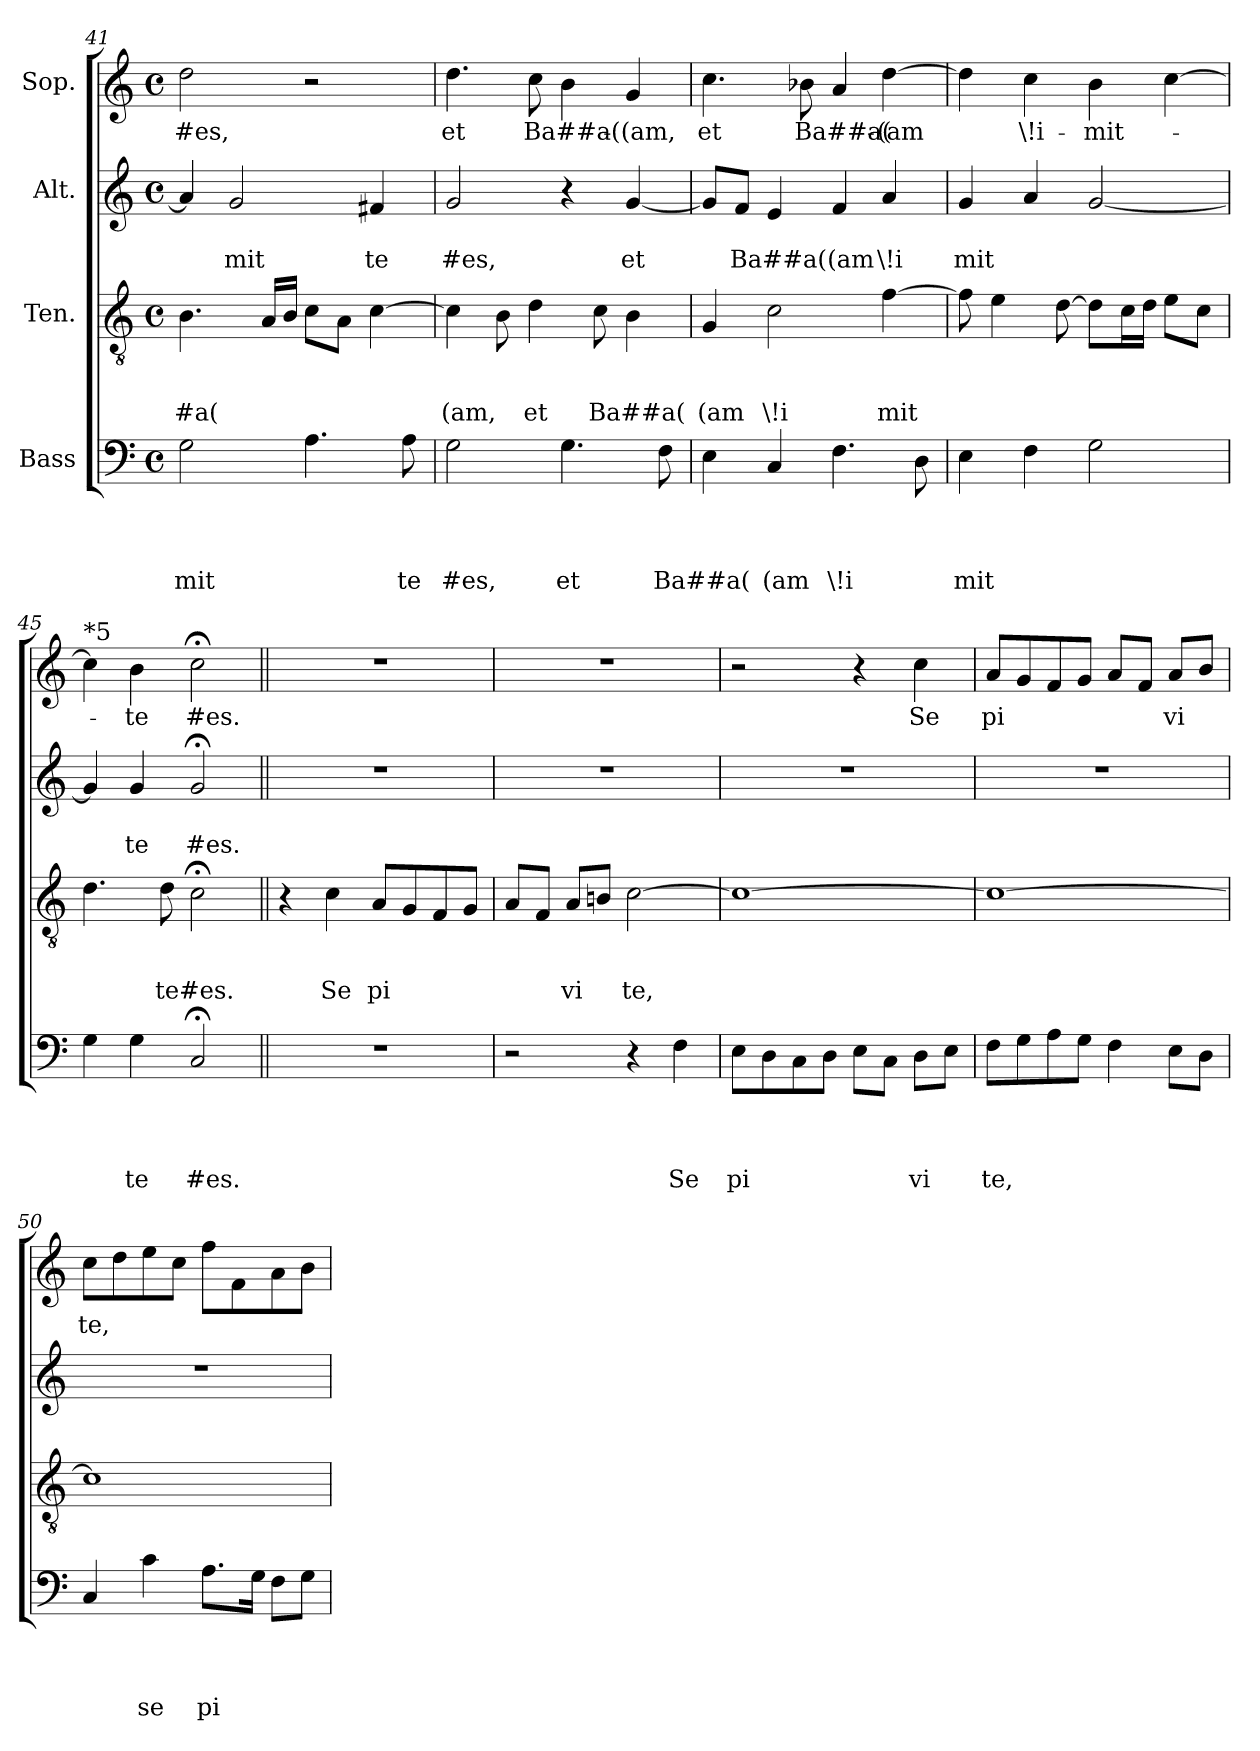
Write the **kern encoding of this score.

**kern	**text	**text	**text	**text	**kern	**text	**text	**text	**kern	**text	**text	**kern	**text
*part4	*part4	*part4	*part4	*part4	*part3	*part3	*part3	*part3	*part2	*part2	*part2	*part1	*part1
*staff4	*staff4	*staff4	*staff4	*staff4	*staff3	*staff3	*staff3	*staff3	*staff2	*staff2	*staff2	*staff1	*staff1
*I"Bass	*	*	*	*	*I"Ten.	*	*	*	*I"Alt.	*	*	*I"Sop.	*
*clefF4	*	*	*	*	*clefGv2	*	*	*	*clefG2	*	*	*clefG2	*
*k[]	*	*	*	*	*k[]	*	*	*	*k[]	*	*	*k[]	*
*C:	*	*	*	*	*C:	*	*	*	*C:	*	*	*C:	*
*M4/4	*	*	*	*	*M4/4	*	*	*	*M4/4	*	*	*M4/4	*
*met(c)	*	*	*	*	*met(c)	*	*	*	*met(c)	*	*	*met(c)	*
=41	=41	=41	=41	=41	=41	=41	=41	=41	=41	=41	=41	=41	=41
!	!	!	!	!LO:LY:b	!	!	!	!LO:LY:b	!	!	!	!	!LO:LY:b
2G\	.	.	.	mit	4.B\	.	.	#a(	4a/]	.	.	2dd\	-#es,
!	!	!	!	!	!	!	!	!	!	!	!LO:LY:b	!	!
.	.	.	.	.	.	.	.	.	2g/	.	mit	.	.
.	.	.	.	.	16A/LL	.	.	.	.	.	.	.	.
.	.	.	.	.	16B/JJ	.	.	.	.	.	.	.	.
4.A\	.	.	.	.	8c\L	.	.	.	.	.	.	2r	.
.	.	.	.	.	8A\J	.	.	.	.	.	.	.	.
!	!	!	!	!	!	!	!	!	!	!	!LO:LY:b	!	!
.	.	.	.	.	[>4c\	.	.	.	4f#X/	.	te	.	.
!	!	!	!	!LO:LY:b	!	!	!	!	!	!	!	!	!
8A\	.	.	.	te	.	.	.	.	.	.	.	.	.
=42	=42	=42	=42	=42	=42	=42	=42	=42	=42	=42	=42	=42	=42
!	!	!	!	!LO:LY:b	!	!	!	!LO:LY:b	!	!	!LO:LY:b	!	!LO:LY:b
2G\	.	.	.	#es,	4c\]	.	.	(am,	2g/	.	#es,	4.dd\	et
.	.	.	.	.	8B\	.	.	.	.	.	.	.	.
!	!	!	!	!	!	!	!	!LO:LY:b	!	!	!	!	!LO:LY:b
.	.	.	.	.	4d\	.	.	et	.	.	.	8cc\	Ba##a(-
!	!	!	!	!LO:LY:b	!	!	!	!	!	!	!	!	!
4.G\	.	.	.	et	.	.	.	.	4r	.	.	4b\	.
!	!	!	!	!	!	!	!	!LO:LY:b	!	!	!	!	!
.	.	.	.	.	8c\	.	.	Ba##a(	.	.	.	.	.
!	!	!	!	!	!	!	!	!	!	!	!LO:LY:b	!	!LO:LY:b
.	.	.	.	.	4B\	.	.	.	[<4g/	.	et	4g/	-(am,
!	!	!	!	!LO:LY:b	!	!	!	!	!	!	!	!	!
8F\	.	.	.	Ba##a(	.	.	.	.	.	.	.	.	.
=43	=43	=43	=43	=43	=43	=43	=43	=43	=43	=43	=43	=43	=43
!	!	!	!	!	!	!	!	!LO:LY:b	!	!	!	!	!LO:LY:b
4E\	.	.	.	.	4G/	.	.	(am	8g/L]	.	.	4.cc\	et
!	!	!	!	!	!	!	!	!	!	!	!LO:LY:b	!	!
.	.	.	.	.	.	.	.	.	8f/J	.	Ba##a(	.	.
!	!	!	!	!LO:LY:b	!	!	!	!LO:LY:b	!	!	!	!	!
4C/	.	.	.	(am	2c\	.	.	\!i	4e/	.	.	.	.
!	!	!	!	!	!	!	!	!	!	!	!	!	!LO:LY:b
.	.	.	.	.	.	.	.	.	.	.	.	8b-X\	Ba##a(-
!	!	!	!	!LO:LY:b	!	!	!	!	!	!	!LO:LY:b	!	!
4.F\	.	.	.	\!i	.	.	.	.	4f/	.	(am	4a/	.
!	!	!	!	!	!	!	!	!LO:LY:b	!	!	!LO:LY:b	!	!LO:LY:b
.	.	.	.	.	[>4f\	.	.	mit	4a/	.	\!i	[>4dd\	-(am
8D\	.	.	.	.	.	.	.	.	.	.	.	.	.
=44	=44	=44	=44	=44	=44	=44	=44	=44	=44	=44	=44	=44	=44
!	!	!	!	!LO:LY:b	!	!	!	!	!	!	!LO:LY:b	!	!
4E\	.	.	.	mit	8f\]	.	.	.	4g/	.	mit	4dd\]	.
.	.	.	.	.	4e\	.	.	.	.	.	.	.	.
!	!	!	!	!	!	!	!	!	!	!	!	!	!LO:LY:b
4F\	.	.	.	.	.	.	.	.	4a/	.	.	4cc\	\!i-
.	.	.	.	.	[>8d\	.	.	.	.	.	.	.	.
!	!	!	!	!	!	!	!	!	!	!	!	!	!LO:LY:b
2G\	.	.	.	.	8d\L]	.	.	.	[<2g/	.	.	4b\	-mit-
.	.	.	.	.	16c\L	.	.	.	.	.	.	.	.
.	.	.	.	.	16d\JJ	.	.	.	.	.	.	.	.
.	.	.	.	.	8e\L	.	.	.	.	.	.	[<4cc\	.
.	.	.	.	.	8c\J	.	.	.	.	.	.	.	.
!!LO:LB:g=z
=45	=45	=45	=45	=45	=45	=45	=45	=45	=45	=45	=45	=45	=45
!	!	!	!	!	!	!	!	!	!	!	!	!LO:TX:a:t=*5	!
4G\	.	.	.	.	4.d\	.	.	.	4g/]	.	.	4cc\]	.
!	!	!	!	!LO:LY:b	!	!	!	!	!	!	!LO:LY:b	!	!LO:LY:b
4G\	.	.	.	te	.	.	.	.	4g/	.	te	4b\	-te
!	!	!	!	!	!	!	!	!LO:LY:b	!	!	!	!	!
.	.	.	.	.	8d\	.	.	te#es.	.	.	.	.	.
!	!	!	!	!LO:LY:b	!	!	!	!	!	!	!LO:LY:b	!	!LO:LY:b
2C;/	.	.	.	#es.	2c;<\	.	.	.	2g;/	.	#es.	2cc;<\	#es.
=46||	=46||	=46||	=46||	=46||	=46||	=46||	=46||	=46||	=46||	=46||	=46||	=46||	=46||
1r	.	.	.	.	4r	.	.	.	1r	.	.	1r	.
!	!	!	!	!	!	!	!	!LO:LY:b	!	!	!	!	!
.	.	.	.	.	4c\	.	.	Se	.	.	.	.	.
!	!	!	!	!	!	!	!	!LO:LY:b	!	!	!	!	!
.	.	.	.	.	8A/L	.	.	pi	.	.	.	.	.
.	.	.	.	.	8G/	.	.	.	.	.	.	.	.
.	.	.	.	.	8F/	.	.	.	.	.	.	.	.
.	.	.	.	.	8G/J	.	.	.	.	.	.	.	.
=47	=47	=47	=47	=47	=47	=47	=47	=47	=47	=47	=47	=47	=47
2r	.	.	.	.	8A/L	.	.	.	1r	.	.	1r	.
.	.	.	.	.	8F/J	.	.	.	.	.	.	.	.
!	!	!	!	!	!	!	!	!LO:LY:b	!	!	!	!	!
.	.	.	.	.	8A/L	.	.	vi	.	.	.	.	.
.	.	.	.	.	8Bn/J	.	.	.	.	.	.	.	.
!	!	!	!	!	!	!	!	!LO:LY:b	!	!	!	!	!
4r	.	.	.	.	[>2c\	.	.	te,	.	.	.	.	.
!	!	!	!	!LO:LY:b	!	!	!	!	!	!	!	!	!
4F\	.	.	.	Se	.	.	.	.	.	.	.	.	.
=48	=48	=48	=48	=48	=48	=48	=48	=48	=48	=48	=48	=48	=48
!	!	!	!	!LO:LY:b	!	!	!	!	!	!	!	!	!
8E\L	.	.	.	pi	1c_	.	.	.	1r	.	.	2r	.
8D\	.	.	.	.	.	.	.	.	.	.	.	.	.
8C\	.	.	.	.	.	.	.	.	.	.	.	.	.
8D\J	.	.	.	.	.	.	.	.	.	.	.	.	.
8E\L	.	.	.	.	.	.	.	.	.	.	.	4r	.
8C\J	.	.	.	.	.	.	.	.	.	.	.	.	.
!	!	!	!	!LO:LY:b	!	!	!	!	!	!	!	!	!LO:LY:b
8D\L	.	.	.	vi	.	.	.	.	.	.	.	4cc\	Se
8E\J	.	.	.	.	.	.	.	.	.	.	.	.	.
=49	=49	=49	=49	=49	=49	=49	=49	=49	=49	=49	=49	=49	=49
!	!	!	!	!LO:LY:b	!	!	!	!	!	!	!	!	!LO:LY:b
8F\L	.	.	.	te,	1c_	.	.	.	1r	.	.	8a/L	pi
8G\	.	.	.	.	.	.	.	.	.	.	.	8g/	.
8A\	.	.	.	.	.	.	.	.	.	.	.	8f/	.
8G\J	.	.	.	.	.	.	.	.	.	.	.	8g/J	.
4F\	.	.	.	.	.	.	.	.	.	.	.	8a/L	.
.	.	.	.	.	.	.	.	.	.	.	.	8f/J	.
!	!	!	!	!	!	!	!	!	!	!	!	!	!LO:LY:b
8E\L	.	.	.	.	.	.	.	.	.	.	.	8a/L	vi
8D\J	.	.	.	.	.	.	.	.	.	.	.	8b/J	.
=50	=50	=50	=50	=50	=50	=50	=50	=50	=50	=50	=50	=50	=50
!	!	!	!	!	!	!	!	!	!	!	!	!	!LO:LY:b
4C/	.	.	.	.	1c]	.	.	.	1r	.	.	8cc\L	te,
.	.	.	.	.	.	.	.	.	.	.	.	8dd\	.
!	!	!	!	!LO:LY:b	!	!	!	!	!	!	!	!	!
4c\	.	.	.	se	.	.	.	.	.	.	.	8ee\	.
.	.	.	.	.	.	.	.	.	.	.	.	8cc\J	.
!	!	!	!	!LO:LY:b	!	!	!	!	!	!	!	!	!
8.A\L	.	.	.	pi	.	.	.	.	.	.	.	8ff\L	.
.	.	.	.	.	.	.	.	.	.	.	.	8f\	.
16G\Jk	.	.	.	.	.	.	.	.	.	.	.	.	.
8F\L	.	.	.	.	.	.	.	.	.	.	.	8a\	.
8G\J	.	.	.	.	.	.	.	.	.	.	.	8b\J	.
=	=	=	=	=	=	=	=	=	=	=	=	=	=
*-	*-	*-	*-	*-	*-	*-	*-	*-	*-	*-	*-	*-	*-
